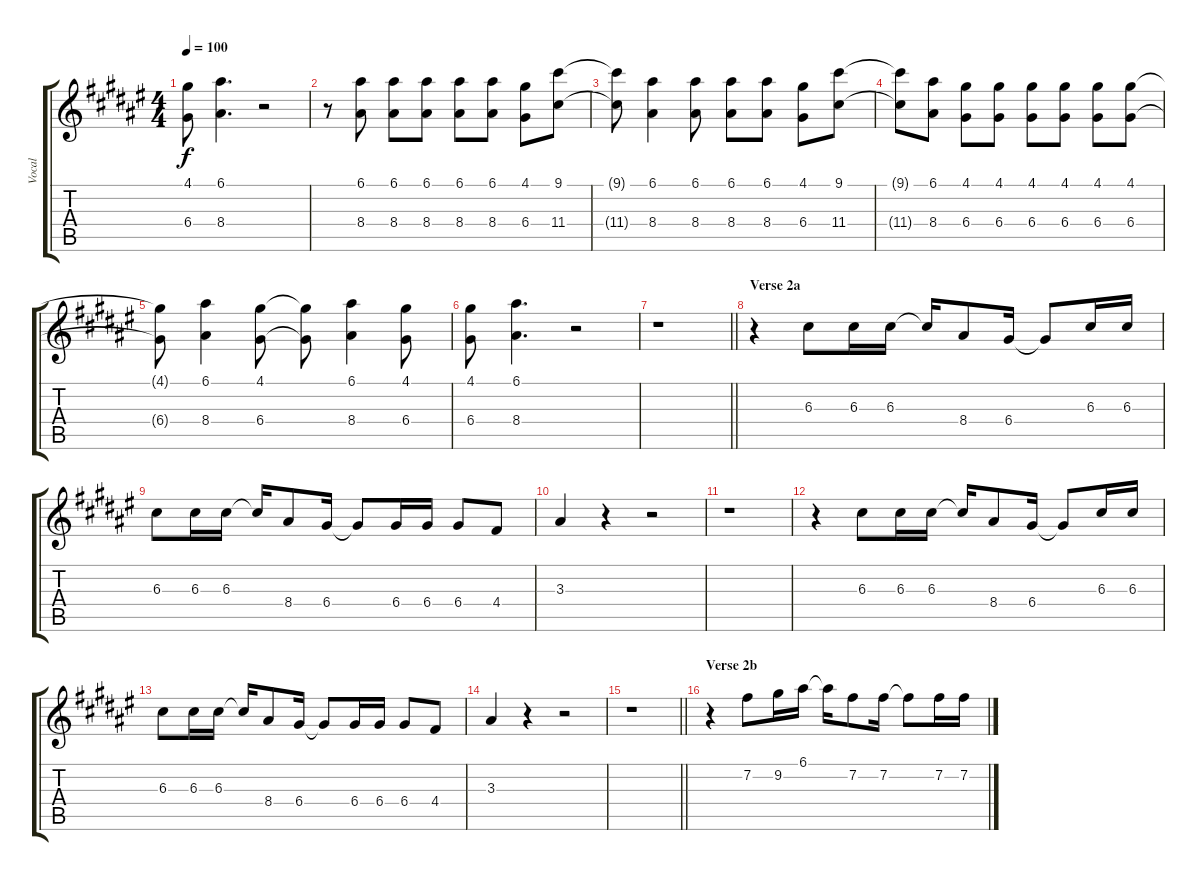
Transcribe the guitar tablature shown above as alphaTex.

\track ("Vocal" "Vocal") {instrument electricguitarjazz}
\staff {score tabs}
\tuning (E4 B3 G3 D3 A2 E2) {hide}
\ts (4 4)
\tempo 100
\clef g2
\ks f#
(4.1{t} 6.4{t}).8{dy f} (6.1 8.4).4{d} r.2 |
\ks d#minor
r.8 (6.1 8.4).8 (6.1 8.4).8 (6.1 8.4).8 (6.1 8.4).8 (6.1 8.4).8 (4.1 6.4).8 (9.1 11.4).8 |
(9.1{t} 11.4{t}).8 (6.1 8.4).4 (6.1 8.4).8 (6.1 8.4).8 (6.1 8.4).8 (4.1 6.4).8 (9.1 11.4).8 |
(9.1{t} 11.4{t}).8 (6.1 8.4).8 (4.1 6.4).8 (4.1 6.4).8 (4.1 6.4).8 (4.1 6.4).8 (4.1 6.4).8 (4.1 6.4).8 |
\ks f#
(4.1{t} 6.4{t}).8 (6.1 8.4).4 (4.1 6.4).8 (4.1{t} 6.4{t}).8 (6.1 8.4).4 (4.1 6.4).8 |
\ks d#minor
(4.1 6.4).8 (6.1 8.4).4{d} r.2 |
\barLineRight lightlight
r.1 |
\section ("" "Verse 2a")
\ks f#
r.4 6.3.8 6.3.16 6.3.16 6.3{t}.16 8.4.8 6.4.16 6.4{t}.8 6.3.16 6.3.16 |
\ks d#minor
6.3.8 6.3.16 6.3.16 6.3{t}.16 8.4.8 6.4.16 6.4{t}.8 6.4.16 6.4.16 6.4.8 4.4.8 |
3.3.4 r.4 r.2 |
r.1 |
\ks f#
r.4 6.3.8 6.3.16 6.3.16 6.3{t}.16 8.4.8 6.4.16 6.4{t}.8 6.3.16 6.3.16 |
\ks d#minor
6.3.8 6.3.16 6.3.16 6.3{t}.16 8.4.8 6.4.16 6.4{t}.8 6.4.16 6.4.16 6.4.8 4.4.8 |
3.3.4 r.4 r.2 |
\barLineRight lightlight
r.1 |
\section ("" "Verse 2b")
\ks f#
r.4 7.2.8 9.2.16 6.1.16 6.1{t}.16 7.2.8 7.2.16 7.2{t}.8 7.2.16 7.2.16
